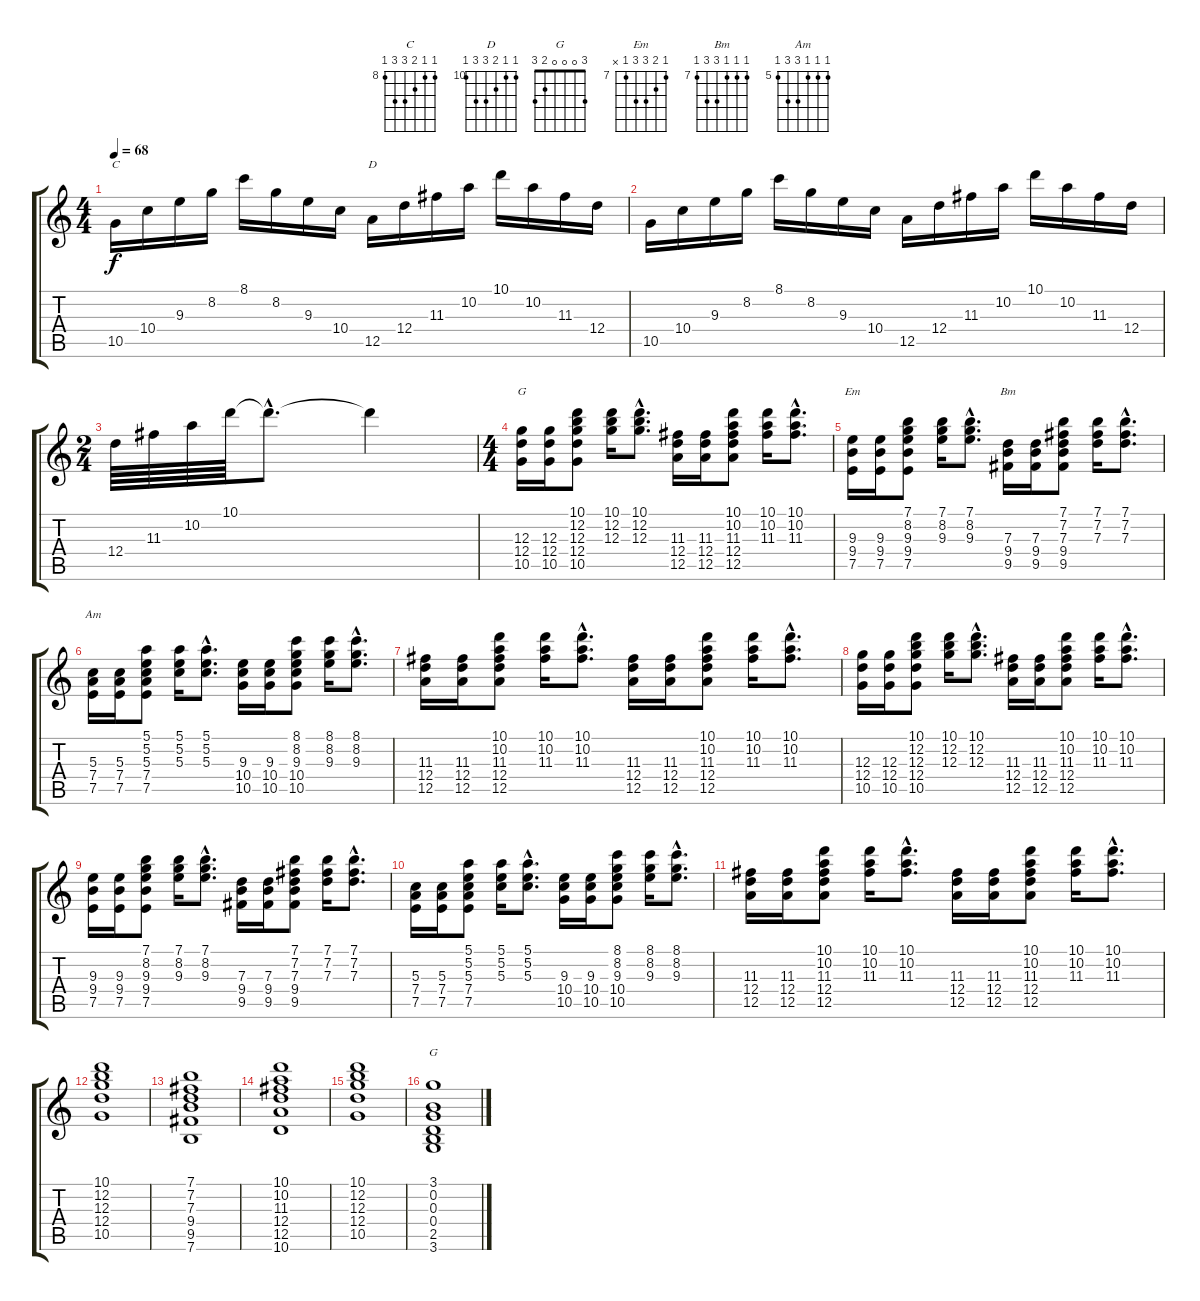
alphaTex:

\track "" {instrument acousticguitarsteel}
\staff {score tabs}
\tuning (E4 B3 G3 D3 A2 E2) {hide}
\chord ("C" 8 8 9 10 10 8) {firstfret 8}
\chord ("D" 10 10 11 12 12 10) {firstfret 10}
\chord ("G" 10 12 12 12 10 x) {firstfret 10}
\chord ("Em" 7 8 9 9 7 x) {firstfret 7}
\chord ("Bm" 7 7 7 9 9 7) {firstfret 7}
\chord ("Am" 5 5 5 7 7 5) {firstfret 5}
\chord ("G" 3 0 0 0 2 3)
\ts (4 4)
\tempo 68
\clef g2
\ks c
10.5.16{ch "C" dy f} 10.4.16 9.3.16 8.2.16 8.1.16 8.2.16 9.3.16 10.4.16 12.5.16{ch "D"} 12.4.16 11.3.16 10.2.16 10.1.16 10.2.16 11.3.16 12.4.16 |
10.5.16 10.4.16 9.3.16 8.2.16 8.1.16 8.2.16 9.3.16 10.4.16 12.5.16 12.4.16 11.3.16 10.2.16 10.1.16 10.2.16 11.3.16 12.4.16 |
\ts (2 4)
12.4.64 11.3.64 10.2.64 10.1.64 10.1{hac t}.8{d} 10.1{t}.4 |
\ts (4 4)
(12.3 12.4 10.5).16{ch "G"} (12.3 12.4 10.5).16 (10.1 12.2 12.3 12.4 10.5).8 (10.1 12.2 12.3).16 (10.1{hac} 12.2{hac} 12.3{hac}).8{d} (11.3 12.4 12.5).16 (11.3 12.4 12.5).16 (10.1 10.2 11.3 12.4 12.5).8 (10.1 10.2 11.3).16 (10.1{hac} 10.2{hac} 11.3{hac}).8{d} |
(9.3 9.4 7.5).16{ch "Em"} (9.3 9.4 7.5).16 (7.1 8.2 9.3 9.4 7.5).8 (7.1 8.2 9.3).16 (7.1{hac} 8.2{hac} 9.3{hac}).8{d} (7.3 9.4 9.5).16{ch "Bm"} (7.3 9.4 9.5).16 (7.1 7.2 7.3 9.4 9.5).8 (7.1 7.2 7.3).16 (7.1{hac} 7.2{hac} 7.3{hac}).8{d} |
(5.3 7.4 7.5).16{ch "Am"} (5.3 7.4 7.5).16 (5.1 5.2 5.3 7.4 7.5).8 (5.1 5.2 5.3).16 (5.1{hac} 5.2{hac} 5.3{hac}).8{d} (9.3 10.4 10.5).16 (9.3 10.4 10.5).16 (8.1 8.2 9.3 10.4 10.5).8 (8.1 8.2 9.3).16 (8.1{hac} 8.2{hac} 9.3{hac}).8{d} |
(11.3 12.4 12.5).16 (11.3 12.4 12.5).16 (10.1 10.2 11.3 12.4 12.5).8 (10.1 10.2 11.3).16 (10.1{hac} 10.2{hac} 11.3{hac}).8{d} (11.3 12.4 12.5).16 (11.3 12.4 12.5).16 (10.1 10.2 11.3 12.4 12.5).8 (10.1 10.2 11.3).16 (10.1{hac} 10.2{hac} 11.3{hac}).8{d} |
(12.3 12.4 10.5).16 (12.3 12.4 10.5).16 (10.1 12.2 12.3 12.4 10.5).8 (10.1 12.2 12.3).16 (10.1{hac} 12.2{hac} 12.3{hac}).8{d} (11.3 12.4 12.5).16 (11.3 12.4 12.5).16 (10.1 10.2 11.3 12.4 12.5).8 (10.1 10.2 11.3).16 (10.1{hac} 10.2{hac} 11.3{hac}).8{d} |
(9.3 9.4 7.5).16 (9.3 9.4 7.5).16 (7.1 8.2 9.3 9.4 7.5).8 (7.1 8.2 9.3).16 (7.1{hac} 8.2{hac} 9.3{hac}).8{d} (7.3 9.4 9.5).16 (7.3 9.4 9.5).16 (7.1 7.2 7.3 9.4 9.5).8 (7.1 7.2 7.3).16 (7.1{hac} 7.2{hac} 7.3{hac}).8{d} |
(5.3 7.4 7.5).16 (5.3 7.4 7.5).16 (5.1 5.2 5.3 7.4 7.5).8 (5.1 5.2 5.3).16 (5.1{hac} 5.2{hac} 5.3{hac}).8{d} (9.3 10.4 10.5).16 (9.3 10.4 10.5).16 (8.1 8.2 9.3 10.4 10.5).8 (8.1 8.2 9.3).16 (8.1{hac} 8.2{hac} 9.3{hac}).8{d} |
(11.3 12.4 12.5).16 (11.3 12.4 12.5).16 (10.1 10.2 11.3 12.4 12.5).8 (10.1 10.2 11.3).16 (10.1{hac} 10.2{hac} 11.3{hac}).8{d} (11.3 12.4 12.5).16 (11.3 12.4 12.5).16 (10.1 10.2 11.3 12.4 12.5).8 (10.1 10.2 11.3).16 (10.1{hac} 10.2{hac} 11.3{hac}).8{d} |
(10.1 12.2 12.3 12.4 10.5).1 |
(7.1 7.2 7.3 9.4 9.5 7.6).1 |
(10.1 10.2 11.3 12.4 12.5 10.6).1 |
(10.1 12.2 12.3 12.4 10.5).1 |
(3.1 0.2 0.3 0.4 2.5 3.6).1{ch "G"}
